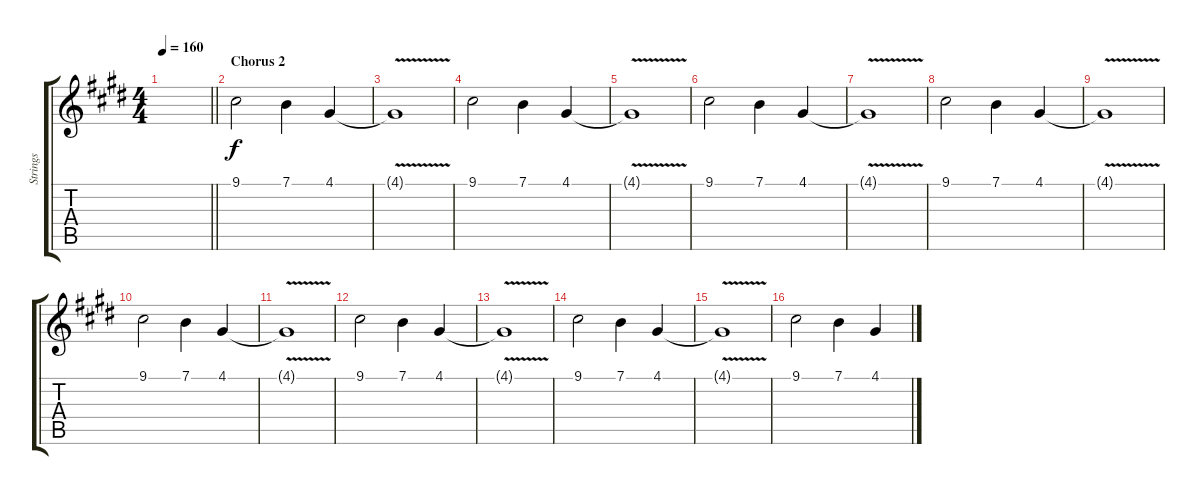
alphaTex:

\track ("Strings" "Strings") {instrument stringensemble1}
\staff {score tabs}
\tuning (E4 B3 G3 D3 A2 E2) {hide}
\ts (4 4)
\tempo 160
\clef g2
\barLineRight lightlight
\ks c#minor
|
\section ("" "Chorus 2")
9.1.2{volume 5} 7.1.4 4.1.4 |
4.1{v t}.1 |
9.1.2{volume 5} 7.1.4 4.1.4 |
4.1{v t}.1 |
9.1.2{volume 5} 7.1.4 4.1.4 |
4.1{v t}.1 |
9.1.2{volume 5} 7.1.4 4.1.4 |
4.1{v t}.1 |
9.1.2{volume 5} 7.1.4 4.1.4 |
4.1{v t}.1 |
9.1.2{volume 5} 7.1.4 4.1.4 |
4.1{v t}.1 |
9.1.2{volume 5} 7.1.4 4.1.4 |
4.1{v t}.1 |
9.1.2{volume 5} 7.1.4 4.1.4
